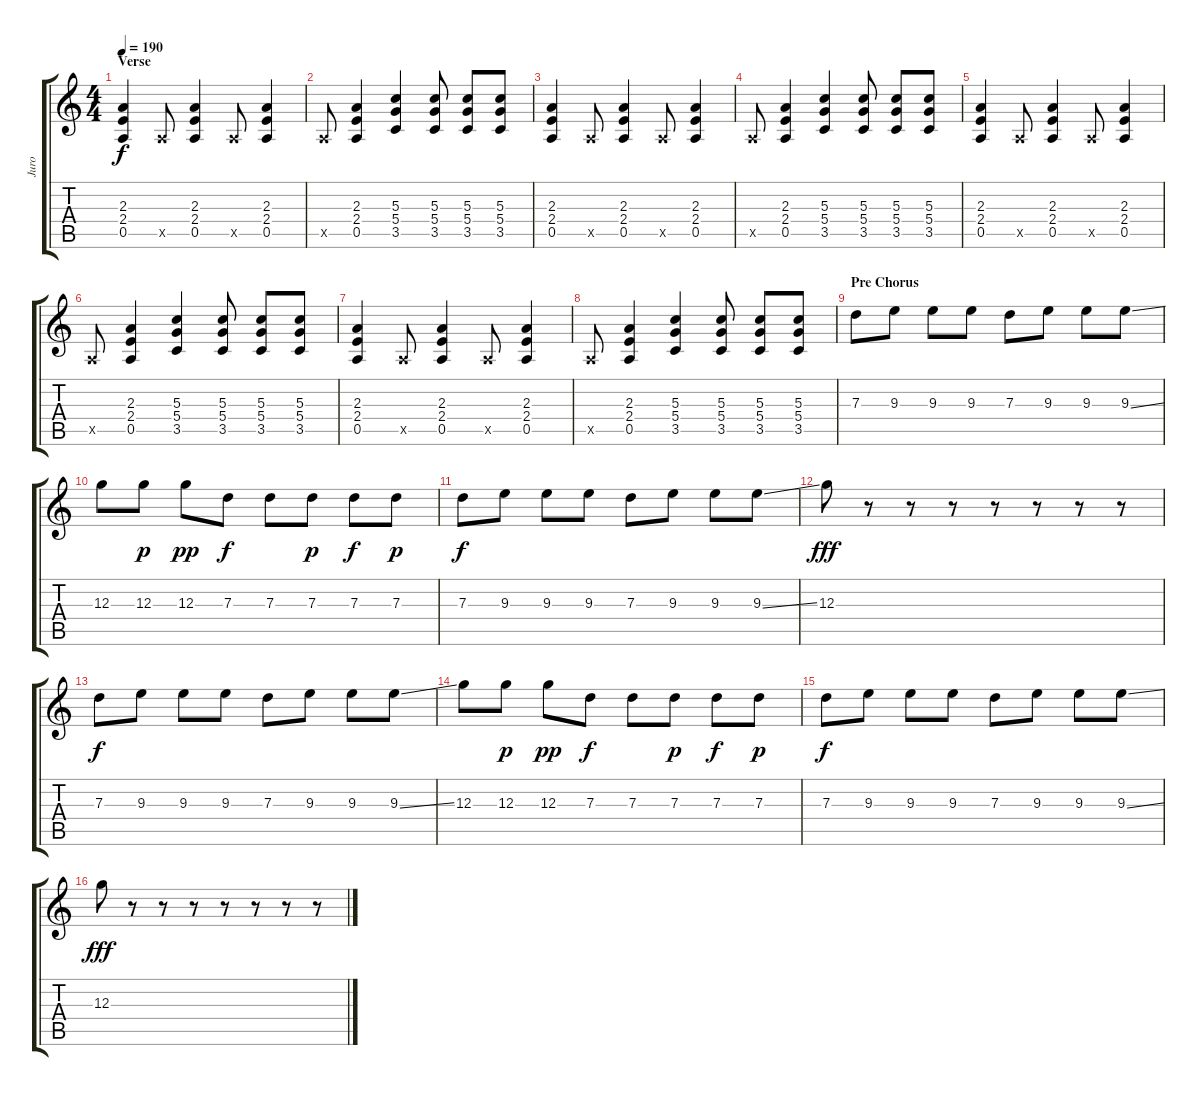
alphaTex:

\track ("Juro" "Juro") {instrument electricguitarjazz}
\staff {score tabs}
\tuning (E4 B3 G3 D3 A2 E2) {hide}
\ts (4 4)
\section ("" "Verse")
\tempo 190
\clef g2
\ks c
(2.3 2.4 0.5).4{dy f} 0.5{x}.8 (2.3 2.4 0.5).4 0.5{x}.8 (2.3 2.4 0.5).4 |
0.5{x}.8 (2.3 2.4 0.5).4 (5.3 5.4 3.5).4 (5.3 5.4 3.5).8 (5.3 5.4 3.5).8 (5.3 5.4 3.5).8 |
(2.3 2.4 0.5).4 0.5{x}.8 (2.3 2.4 0.5).4 0.5{x}.8 (2.3 2.4 0.5).4 |
0.5{x}.8 (2.3 2.4 0.5).4 (5.3 5.4 3.5).4 (5.3 5.4 3.5).8 (5.3 5.4 3.5).8 (5.3 5.4 3.5).8 |
(2.3 2.4 0.5).4 0.5{x}.8 (2.3 2.4 0.5).4 0.5{x}.8 (2.3 2.4 0.5).4 |
0.5{x}.8 (2.3 2.4 0.5).4 (5.3 5.4 3.5).4 (5.3 5.4 3.5).8 (5.3 5.4 3.5).8 (5.3 5.4 3.5).8 |
(2.3 2.4 0.5).4 0.5{x}.8 (2.3 2.4 0.5).4 0.5{x}.8 (2.3 2.4 0.5).4 |
0.5{x}.8 (2.3 2.4 0.5).4 (5.3 5.4 3.5).4 (5.3 5.4 3.5).8 (5.3 5.4 3.5).8 (5.3 5.4 3.5).8 |
\section ("" "Pre Chorus")
7.3.8{instrument overdrivenguitar} 9.3.8 9.3.8 9.3.8 7.3.8 9.3.8 9.3.8 9.3{ss}.8 |
12.3.8 12.3.8{dy p} 12.3.8{dy pp} 7.3.8{dy f} 7.3.8 7.3.8{dy p} 7.3.8{dy f} 7.3.8{dy p} |
7.3.8{dy f instrument overdrivenguitar} 9.3.8 9.3.8 9.3.8 7.3.8 9.3.8 9.3.8 9.3{ss}.8 |
12.3.8{dy fff} r.8 r.8 r.8 r.8 r.8 r.8 r.8 |
7.3.8{dy f instrument overdrivenguitar} 9.3.8 9.3.8 9.3.8 7.3.8 9.3.8 9.3.8 9.3{ss}.8 |
12.3.8 12.3.8{dy p} 12.3.8{dy pp} 7.3.8{dy f} 7.3.8 7.3.8{dy p} 7.3.8{dy f} 7.3.8{dy p} |
7.3.8{dy f instrument overdrivenguitar} 9.3.8 9.3.8 9.3.8 7.3.8 9.3.8 9.3.8 9.3{ss}.8 |
12.3.8{dy fff} r.8 r.8 r.8 r.8 r.8 r.8 r.8
